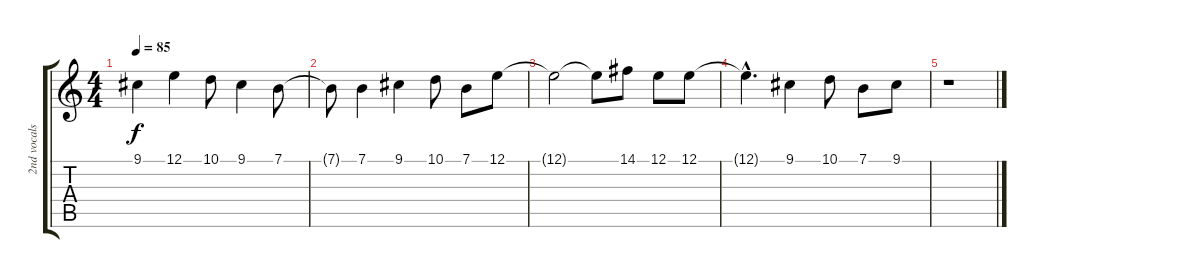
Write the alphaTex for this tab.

\track ("2nd vocals" "2nd vocals") {instrument englishhorn}
\staff {score tabs}
\tuning (E4 B3 G3 D3 A2 E2) {hide}
\ts (4 4)
\tempo 85
\clef g2
\ks c
9.1{t}.4{dy f} 12.1.4 10.1.8 9.1.4 7.1.8 |
7.1{t}.8 7.1.4 9.1.4 10.1.8 7.1.8 12.1.8 |
12.1{t}.2 12.1{t}.8 14.1.8 12.1.8 12.1.8 |
12.1{hac t}.4{d} 9.1.4 10.1.8 7.1.8 9.1.8 |
r.1
